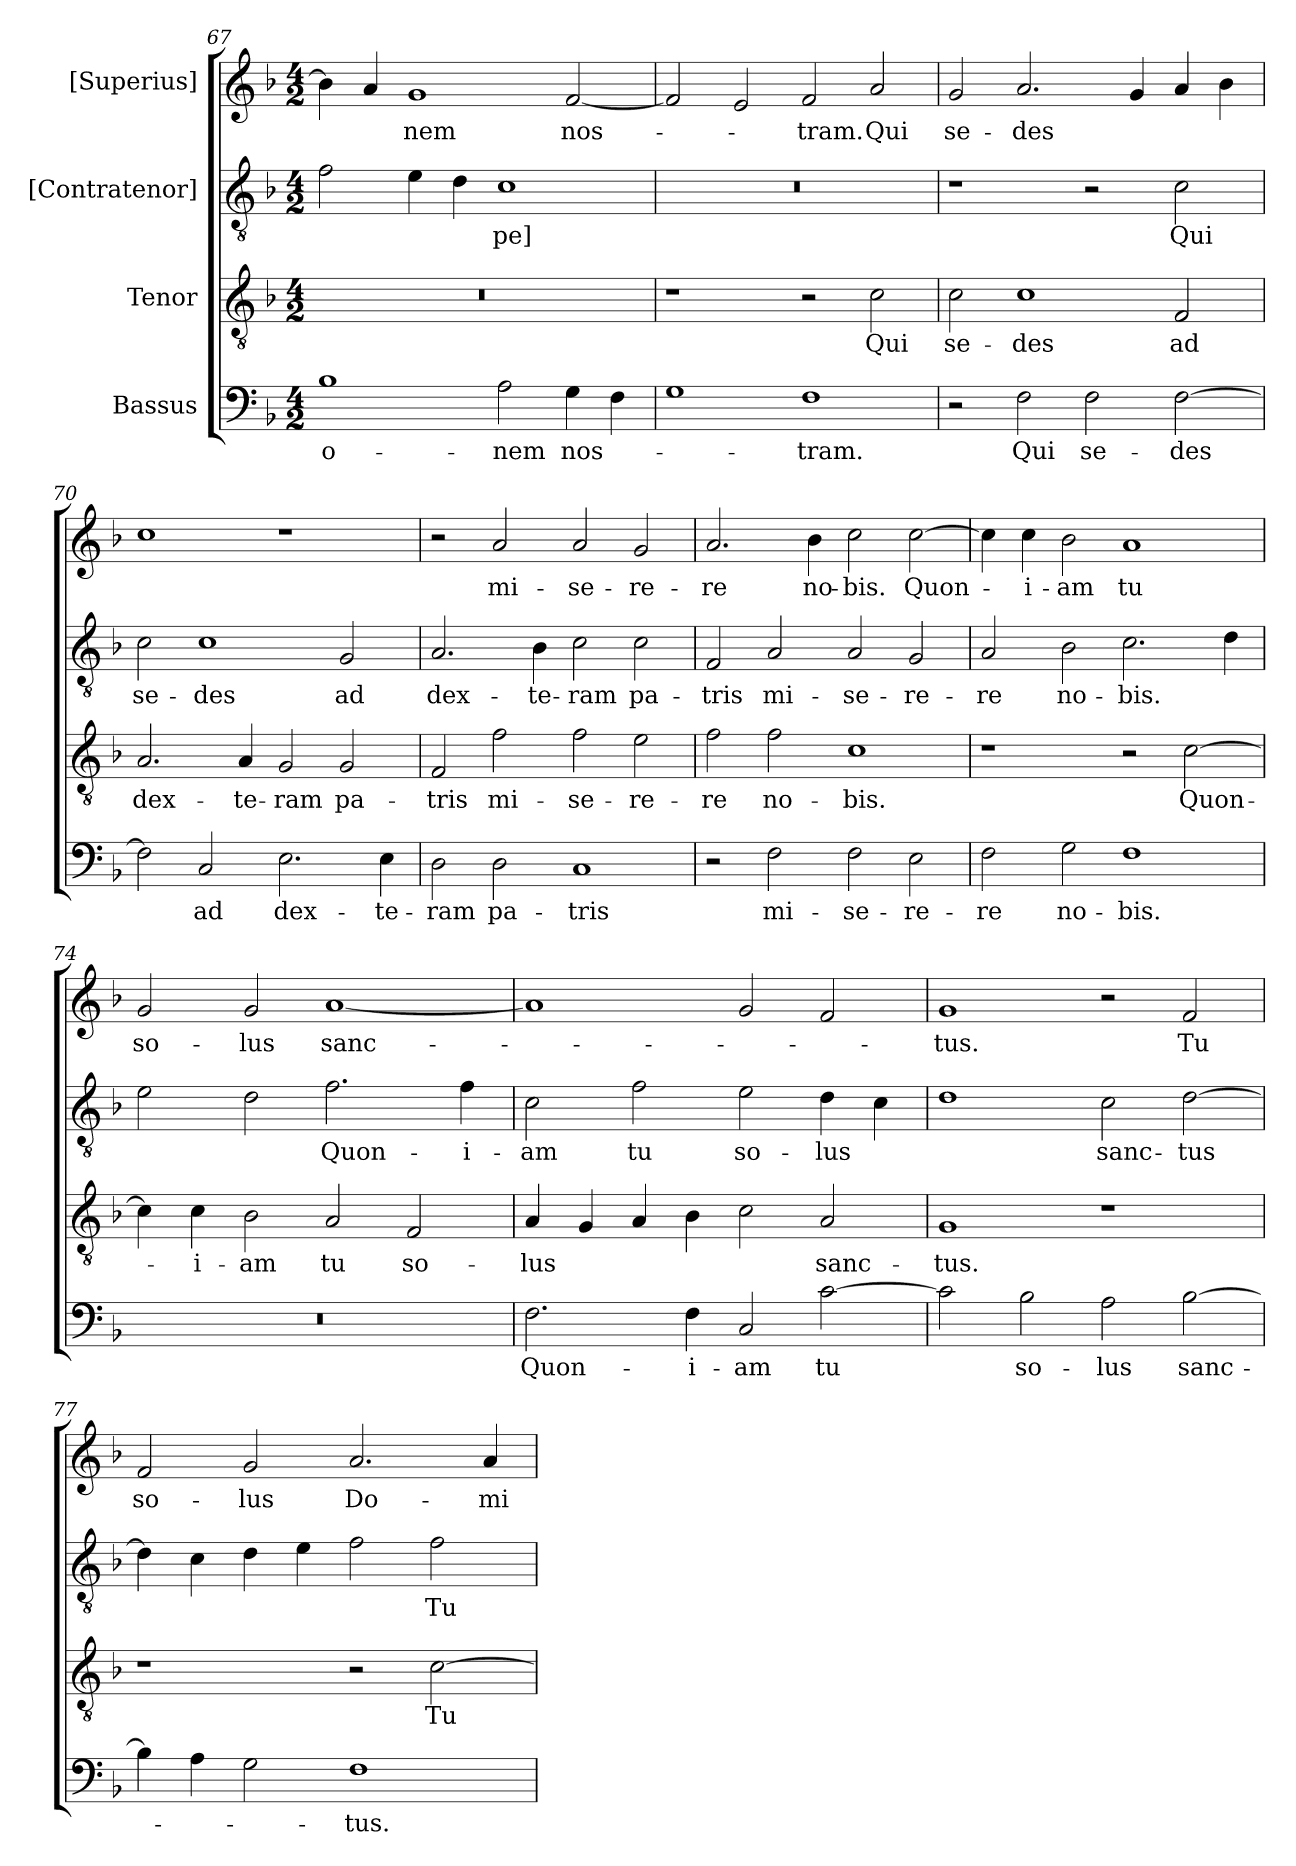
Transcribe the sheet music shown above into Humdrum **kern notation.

**kern	**text	**kern	**text	**kern	**text	**kern	**text
*part4	*part4	*part3	*part3	*part2	*part2	*part1	*part1
*staff4	*staff4	*staff3	*staff3	*staff2	*staff2	*staff1	*staff1
*I"Bassus	*	*I"Tenor	*	*I"[Contratenor]	*	*I"[Superius]	*
*clefF4	*	*clefGv2	*	*clefGv2	*	*clefG2	*
*k[b-]	*	*k[b-]	*	*k[b-]	*	*k[b-]	*
*M4/2	*	*M4/2	*	*M4/2	*	*M4/2	*
=67	=67	=67	=67	=67	=67	=67	=67
1B-\	-o-	0r	.	2f\	.	4b-\]	.
.	.	.	.	.	.	4a/	.
.	.	.	.	4e\	.	1g/	-nem
.	.	.	.	4d\	.	.	.
2A\	-nem	.	.	1c\	-pe]	.	.
4G\	nos-	.	.	.	.	[2f/	nos-
4F\	.	.	.	.	.	.	.
=68	=68	=68	=68	=68	=68	=68	=68
1G\	.	1r	.	0r	.	2f/]	.
.	.	.	.	.	.	2e/	.
1F\	-tram.	2r	.	.	.	2f/	-tram.
.	.	2c\	Qui	.	.	2a/	Qui
=69	=69	=69	=69	=69	=69	=69	=69
2r	.	2c\	se-	1r	.	2g/	se-
2F\	Qui	1c\	-des	.	.	2.a/	-des
2F\	se-	.	.	2r	.	.	.
.	.	.	.	.	.	4g/	.
[2F\	-des	2F/	ad	2c\	Qui	4a/	.
.	.	.	.	.	.	4b-\	.
=70	=70	=70	=70	=70	=70	=70	=70
2F\]	.	2.A/	dex-	2c\	se-	1cc\	.
2C/	ad	.	.	1c\	-des	.	.
.	.	4A/	-te-	.	.	.	.
2.E\	dex-	2G/	-ram	.	.	1r	.
.	.	2G/	pa-	2G/	ad	.	.
4E\	-te-	.	.	.	.	.	.
=71	=71	=71	=71	=71	=71	=71	=71
2D\	-ram	2F/	-tris	2.A/	dex-	2r	.
2D\	pa-	2f\	mi-	.	.	2a/	mi-
.	.	.	.	4B-\	-te-	.	.
1C/	-tris	2f\	-se-	2c\	-ram	2a/	-se-
.	.	2e\	-re-	2c\	pa-	2g/	-re-
=72	=72	=72	=72	=72	=72	=72	=72
2r	.	2f\	-re	2F/	-tris	2.a/	-re
2F\	mi-	2f\	no-	2A/	mi-	.	.
.	.	.	.	.	.	4b-\	no-
2F\	-se-	1c\	-bis.	2A/	-se-	2cc\	-bis.
2E\	-re-	.	.	2G/	-re-	[2cc\	Quon-
=73	=73	=73	=73	=73	=73	=73	=73
2F\	-re	1r	.	2A/	-re	4cc\]	.
.	.	.	.	.	.	4cc\	-i-
2G\	no-	.	.	2B-\	no-	2b-\	-am
1F\	-bis.	2r	.	2.c\	-bis.	1a/	tu
.	.	[2c\	Quon-	.	.	.	.
.	.	.	.	4d\	.	.	.
=74	=74	=74	=74	=74	=74	=74	=74
0r	.	4c\]	.	2e\	.	2g/	so-
.	.	4c\	-i-	.	.	.	.
.	.	2B-\	-am	2d\	.	2g/	-lus
.	.	2A/	tu	2.f\	Quon-	[1a/	sanc-
.	.	2F/	so-	.	.	.	.
.	.	.	.	4f\	-i-	.	.
=75	=75	=75	=75	=75	=75	=75	=75
2.F\	Quon-	4A/	-lus	2c\	-am	1a/]	.
.	.	4G/	.	.	.	.	.
.	.	4A/	.	2f\	tu	.	.
4F\	-i-	4B-\	.	.	.	.	.
2C/	-am	2c\	.	2e\	so-	2g/	.
[2c\	tu	2A/	sanc-	4d\	-lus	2f/	.
.	.	.	.	4c\	.	.	.
=76	=76	=76	=76	=76	=76	=76	=76
2c\]	.	1G/	-tus.	1d\	.	1g/	-tus.
2B-\	so-	.	.	.	.	.	.
2A\	-lus	1r	.	2c\	sanc-	2r	.
[2B-\	sanc-	.	.	[2d\	-tus	2f/	Tu
=77	=77	=77	=77	=77	=77	=77	=77
4B-\]	.	1r	.	4d\]	.	2f/	so-
4A\	.	.	.	4c\	.	.	.
2G\	.	.	.	4d\	.	2g/	-lus
.	.	.	.	4e\	.	.	.
1F\	-tus.	2r	.	2f\	.	2.a/	Do-
.	.	[2c\	Tu	2f\	Tu	.	.
.	.	.	.	.	.	4a/	-mi-
=	=	=	=	=	=	=	=
*-	*-	*-	*-	*-	*-	*-	*-
